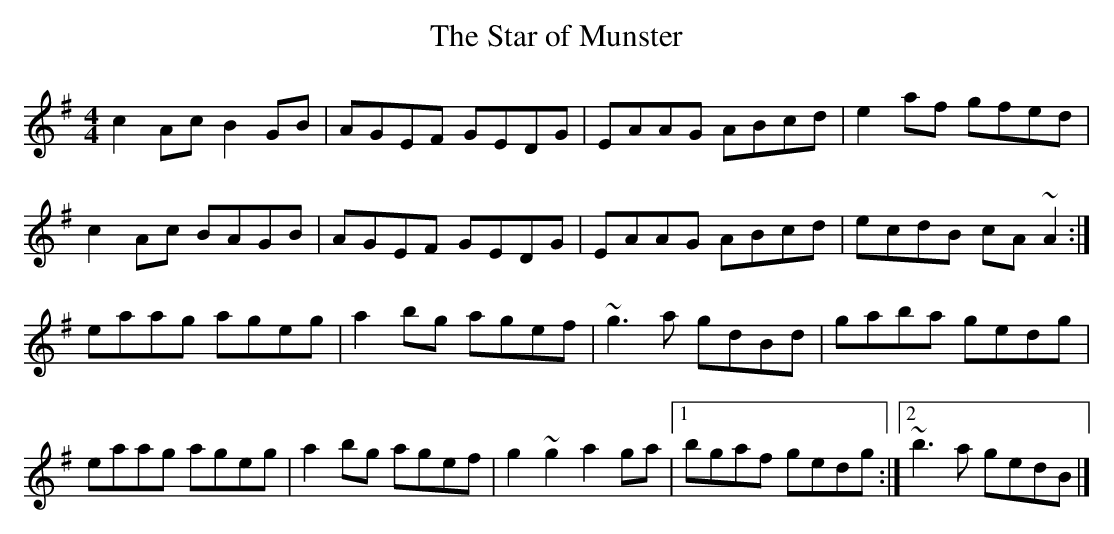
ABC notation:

X:1
T:Star of Munster, The
M:4/4
K:Ador
c2 Ac B2 GB|AGEF GEDG|EAAG ABcd|e2af gfed|
c2Ac BAGB|AGEF GEDG|EAAG ABcd|ecdB cA~A2:|
eaag ageg|a2bg agef|~g3a gdBd|gaba gedg|
eaag ageg|a2bg agef|g2~g2 a2ga|1 bgaf gedg:|2 ~b3a gedB|]
